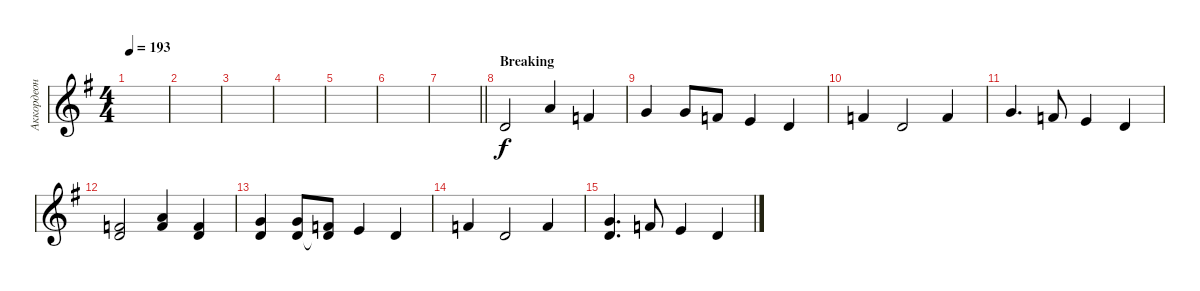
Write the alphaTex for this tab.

\track ("Аккордеон" "Аккордеон") {instrument accordion}
\staff {score}
\tuning (E4 B3 G3 D3 A2 E2) {hide}
\ts (4 4)
\tempo 193
\clef g2
\ks eminor
|
|
|
|
|
|
\barLineRight lightlight
|
\section ("" "Breaking")
3.2.2 5.1.4 6.2.4 |
3.1.4 3.1.8 6.2.8 5.2.4 3.2.4 |
6.2.4 3.2.2 6.2.4 |
3.1.4{d} 6.2.8 5.2.4 3.2.4 |
(1.1 3.2).2 (5.1 6.2).4 (1.1 3.2).4 |
(3.1 3.2).4 (3.1 3.2).8 (1.1 3.2{t}).8 5.2.4 3.2.4 |
6.2.4 3.2.2 6.2.4 |
(3.1 3.2).4{d} 6.2.8 5.2.4 3.2.4
